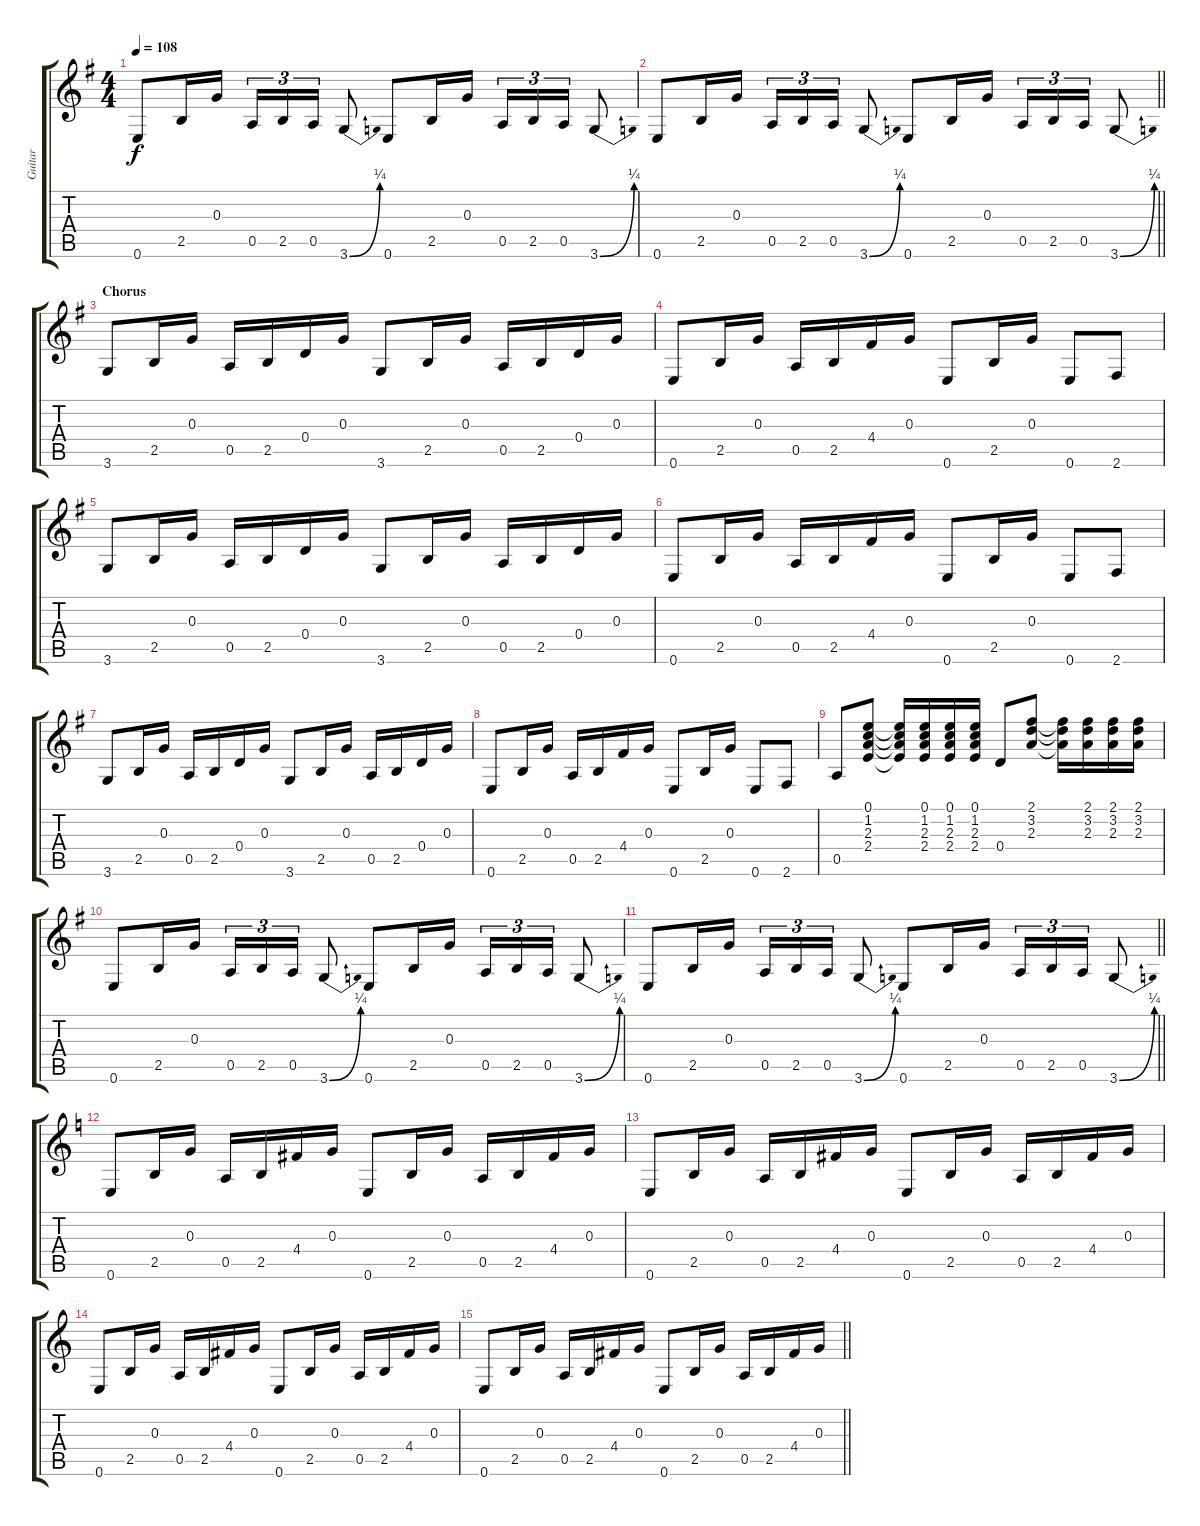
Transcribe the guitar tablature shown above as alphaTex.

\track ("Guitar" "Guitar") {instrument acousticguitarsteel}
\staff {score tabs}
\tuning (E4 B3 G3 D3 A2 E2) {hide}
\ts (4 4)
\tempo 108
\clef g2
\ks g
0.6.8{dy f} 2.5.16 0.3.16 0.5.16{tu (3 2)} 2.5.16{tu (3 2)} 0.5.16{tu (3 2)} 3.6{be (bend 0 0 60 1)}.8 0.6.8 2.5.16 0.3.16 0.5.16{tu (3 2)} 2.5.16{tu (3 2)} 0.5.16{tu (3 2)} 3.6{be (bend 0 0 60 1)}.8 |
\barLineRight lightlight
0.6.8 2.5.16 0.3.16 0.5.16{tu (3 2)} 2.5.16{tu (3 2)} 0.5.16{tu (3 2)} 3.6{be (bend 0 0 60 1)}.8 0.6.8 2.5.16 0.3.16 0.5.16{tu (3 2)} 2.5.16{tu (3 2)} 0.5.16{tu (3 2)} 3.6{be (bend 0 0 60 1)}.8 |
\section ("" "Chorus")
3.6.8 2.5.16 0.3.16 0.5.16 2.5.16 0.4.16 0.3.16 3.6.8 2.5.16 0.3.16 0.5.16 2.5.16 0.4.16 0.3.16 |
0.6.8 2.5.16 0.3.16 0.5.16 2.5.16 4.4.16 0.3.16 0.6.8 2.5.16 0.3.16 0.6.8 2.6.8 |
3.6.8 2.5.16 0.3.16 0.5.16 2.5.16 0.4.16 0.3.16 3.6.8 2.5.16 0.3.16 0.5.16 2.5.16 0.4.16 0.3.16 |
0.6.8 2.5.16 0.3.16 0.5.16 2.5.16 4.4.16 0.3.16 0.6.8 2.5.16 0.3.16 0.6.8 2.6.8 |
3.6.8 2.5.16 0.3.16 0.5.16 2.5.16 0.4.16 0.3.16 3.6.8 2.5.16 0.3.16 0.5.16 2.5.16 0.4.16 0.3.16 |
0.6.8 2.5.16 0.3.16 0.5.16 2.5.16 4.4.16 0.3.16 0.6.8 2.5.16 0.3.16 0.6.8 2.6.8 |
0.5.8 (0.1 1.2 2.3 2.4).8 (0.1{t} 1.2{t} 2.3{t} 2.4{t}).16 (0.1 1.2 2.3 2.4).16 (0.1 1.2 2.3 2.4).16 (0.1 1.2 2.3 2.4).16 0.4.8 (2.1 3.2 2.3).8 (2.1{t} 3.2{t} 2.3{t}).16 (2.1 3.2 2.3).16 (2.1 3.2 2.3).16 (2.1 3.2 2.3).16 |
0.6.8 2.5.16 0.3.16 0.5.16{tu (3 2)} 2.5.16{tu (3 2)} 0.5.16{tu (3 2)} 3.6{be (bend 0 0 60 1)}.8 0.6.8 2.5.16 0.3.16 0.5.16{tu (3 2)} 2.5.16{tu (3 2)} 0.5.16{tu (3 2)} 3.6{be (bend 0 0 60 1)}.8 |
\barLineRight lightlight
0.6.8 2.5.16 0.3.16 0.5.16{tu (3 2)} 2.5.16{tu (3 2)} 0.5.16{tu (3 2)} 3.6{be (bend 0 0 60 1)}.8 0.6.8 2.5.16 0.3.16 0.5.16{tu (3 2)} 2.5.16{tu (3 2)} 0.5.16{tu (3 2)} 3.6{be (bend 0 0 60 1)}.8 |
\ks c
0.6.8 2.5.16 0.3.16 0.5.16 2.5.16 4.4.16 0.3.16 0.6.8 2.5.16 0.3.16 0.5.16 2.5.16 4.4.16 0.3.16 |
0.6.8 2.5.16 0.3.16 0.5.16 2.5.16 4.4.16 0.3.16 0.6.8 2.5.16 0.3.16 0.5.16 2.5.16 4.4.16 0.3.16 |
0.6.8 2.5.16 0.3.16 0.5.16 2.5.16 4.4.16 0.3.16 0.6.8 2.5.16 0.3.16 0.5.16 2.5.16 4.4.16 0.3.16 |
\barLineRight lightlight
0.6.8 2.5.16 0.3.16 0.5.16 2.5.16 4.4.16 0.3.16 0.6.8 2.5.16 0.3.16 0.5.16 2.5.16 4.4.16 0.3.16
